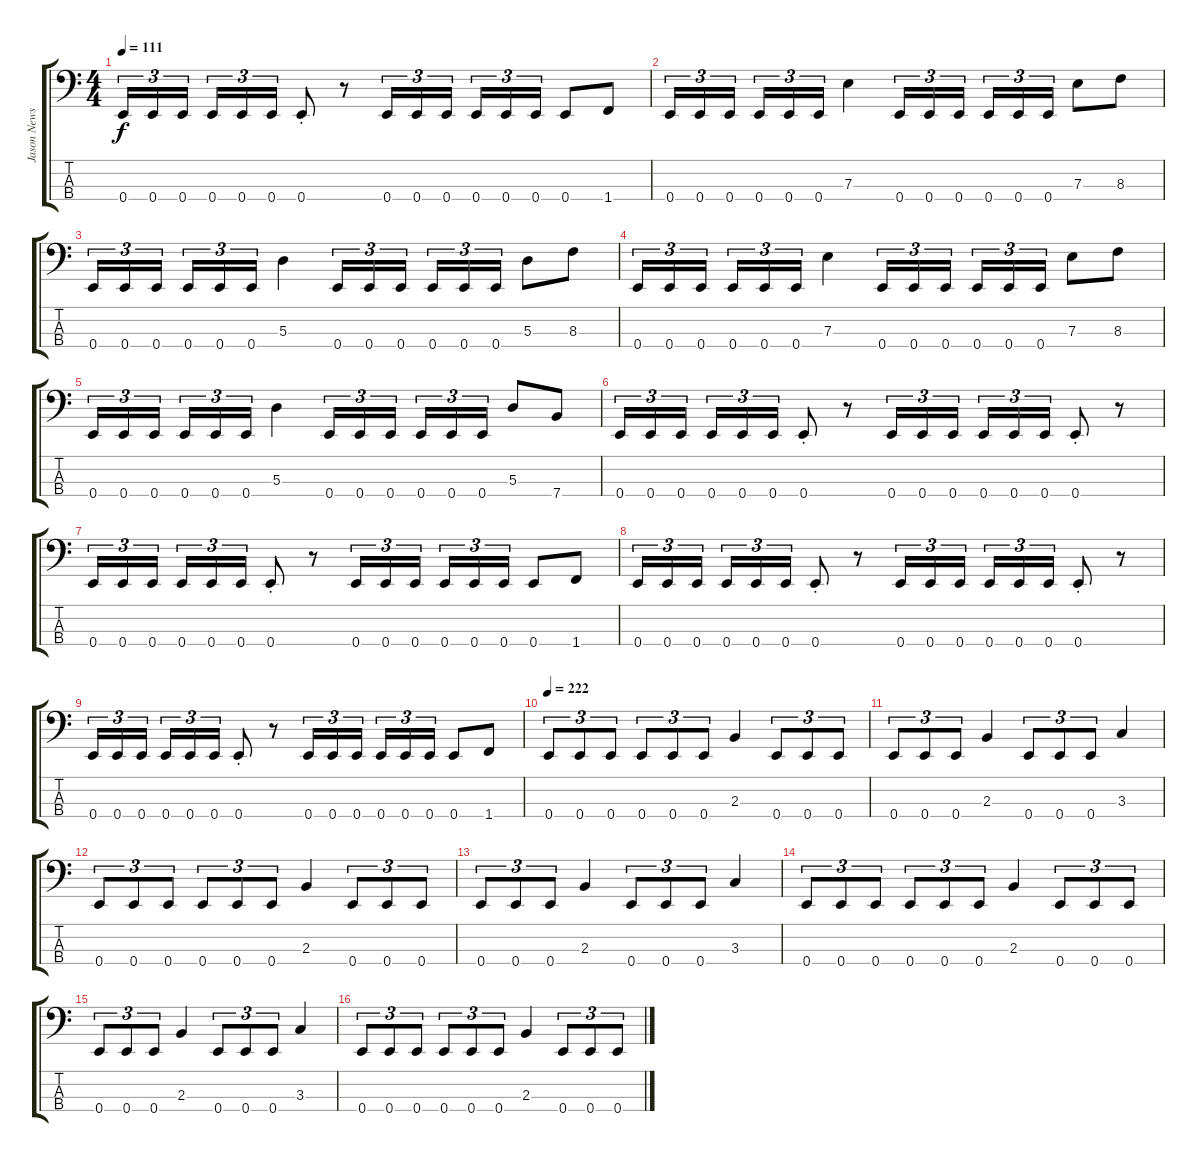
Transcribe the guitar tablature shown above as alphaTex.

\track ("Jason Newsted" "Jason News") {instrument electricbasspick}
\staff {score tabs}
\tuning (G2 D2 A1 E1) {hide}
\ts (4 4)
\tempo 111
\clef f4
\ks c
0.4.16{tu (3 2) dy f} 0.4.16{tu (3 2)} 0.4.16{tu (3 2) beam splitsecondary} 0.4.16{tu (3 2)} 0.4.16{tu (3 2)} 0.4.16{tu (3 2)} 0.4{st}.8 r.8 0.4.16{tu (3 2)} 0.4.16{tu (3 2)} 0.4.16{tu (3 2) beam splitsecondary} 0.4.16{tu (3 2)} 0.4.16{tu (3 2)} 0.4.16{tu (3 2)} 0.4.8 1.4.8 |
0.4.16{tu (3 2)} 0.4.16{tu (3 2)} 0.4.16{tu (3 2) beam splitsecondary} 0.4.16{tu (3 2)} 0.4.16{tu (3 2)} 0.4.16{tu (3 2)} 7.3.4 0.4.16{tu (3 2)} 0.4.16{tu (3 2)} 0.4.16{tu (3 2) beam splitsecondary} 0.4.16{tu (3 2)} 0.4.16{tu (3 2)} 0.4.16{tu (3 2)} 7.3.8 8.3.8 |
0.4.16{tu (3 2)} 0.4.16{tu (3 2)} 0.4.16{tu (3 2) beam splitsecondary} 0.4.16{tu (3 2)} 0.4.16{tu (3 2)} 0.4.16{tu (3 2)} 5.3.4 0.4.16{tu (3 2)} 0.4.16{tu (3 2)} 0.4.16{tu (3 2) beam splitsecondary} 0.4.16{tu (3 2)} 0.4.16{tu (3 2)} 0.4.16{tu (3 2)} 5.3.8 8.3.8 |
0.4.16{tu (3 2)} 0.4.16{tu (3 2)} 0.4.16{tu (3 2) beam splitsecondary} 0.4.16{tu (3 2)} 0.4.16{tu (3 2)} 0.4.16{tu (3 2)} 7.3.4 0.4.16{tu (3 2)} 0.4.16{tu (3 2)} 0.4.16{tu (3 2) beam splitsecondary} 0.4.16{tu (3 2)} 0.4.16{tu (3 2)} 0.4.16{tu (3 2)} 7.3.8 8.3.8 |
0.4.16{tu (3 2)} 0.4.16{tu (3 2)} 0.4.16{tu (3 2) beam splitsecondary} 0.4.16{tu (3 2)} 0.4.16{tu (3 2)} 0.4.16{tu (3 2)} 5.3.4 0.4.16{tu (3 2)} 0.4.16{tu (3 2)} 0.4.16{tu (3 2) beam splitsecondary} 0.4.16{tu (3 2)} 0.4.16{tu (3 2)} 0.4.16{tu (3 2)} 5.3.8 7.4.8 |
0.4.16{tu (3 2)} 0.4.16{tu (3 2)} 0.4.16{tu (3 2) beam splitsecondary} 0.4.16{tu (3 2)} 0.4.16{tu (3 2)} 0.4.16{tu (3 2)} 0.4{st}.8 r.8 0.4.16{tu (3 2)} 0.4.16{tu (3 2)} 0.4.16{tu (3 2) beam splitsecondary} 0.4.16{tu (3 2)} 0.4.16{tu (3 2)} 0.4.16{tu (3 2)} 0.4{st}.8 r.8 |
0.4.16{tu (3 2)} 0.4.16{tu (3 2)} 0.4.16{tu (3 2) beam splitsecondary} 0.4.16{tu (3 2)} 0.4.16{tu (3 2)} 0.4.16{tu (3 2)} 0.4{st}.8 r.8 0.4.16{tu (3 2)} 0.4.16{tu (3 2)} 0.4.16{tu (3 2) beam splitsecondary} 0.4.16{tu (3 2)} 0.4.16{tu (3 2)} 0.4.16{tu (3 2)} 0.4.8 1.4.8 |
0.4.16{tu (3 2)} 0.4.16{tu (3 2)} 0.4.16{tu (3 2) beam splitsecondary} 0.4.16{tu (3 2)} 0.4.16{tu (3 2)} 0.4.16{tu (3 2)} 0.4{st}.8 r.8 0.4.16{tu (3 2)} 0.4.16{tu (3 2)} 0.4.16{tu (3 2) beam splitsecondary} 0.4.16{tu (3 2)} 0.4.16{tu (3 2)} 0.4.16{tu (3 2)} 0.4{st}.8 r.8 |
0.4.16{tu (3 2)} 0.4.16{tu (3 2)} 0.4.16{tu (3 2) beam splitsecondary} 0.4.16{tu (3 2)} 0.4.16{tu (3 2)} 0.4.16{tu (3 2)} 0.4{st}.8 r.8 0.4.16{tu (3 2)} 0.4.16{tu (3 2)} 0.4.16{tu (3 2) beam splitsecondary} 0.4.16{tu (3 2)} 0.4.16{tu (3 2)} 0.4.16{tu (3 2)} 0.4.8 1.4.8 |
\tempo 222
0.4.8{tu (3 2)} 0.4.8{tu (3 2)} 0.4.8{tu (3 2)} 0.4.8{tu (3 2)} 0.4.8{tu (3 2)} 0.4.8{tu (3 2)} 2.3.4 0.4.8{tu (3 2)} 0.4.8{tu (3 2)} 0.4.8{tu (3 2)} |
0.4.8{tu (3 2)} 0.4.8{tu (3 2)} 0.4.8{tu (3 2)} 2.3.4 0.4.8{tu (3 2)} 0.4.8{tu (3 2)} 0.4.8{tu (3 2)} 3.3.4 |
0.4.8{tu (3 2)} 0.4.8{tu (3 2)} 0.4.8{tu (3 2)} 0.4.8{tu (3 2)} 0.4.8{tu (3 2)} 0.4.8{tu (3 2)} 2.3.4 0.4.8{tu (3 2)} 0.4.8{tu (3 2)} 0.4.8{tu (3 2)} |
0.4.8{tu (3 2)} 0.4.8{tu (3 2)} 0.4.8{tu (3 2)} 2.3.4 0.4.8{tu (3 2)} 0.4.8{tu (3 2)} 0.4.8{tu (3 2)} 3.3.4 |
0.4.8{tu (3 2)} 0.4.8{tu (3 2)} 0.4.8{tu (3 2)} 0.4.8{tu (3 2)} 0.4.8{tu (3 2)} 0.4.8{tu (3 2)} 2.3.4 0.4.8{tu (3 2)} 0.4.8{tu (3 2)} 0.4.8{tu (3 2)} |
0.4.8{tu (3 2)} 0.4.8{tu (3 2)} 0.4.8{tu (3 2)} 2.3.4 0.4.8{tu (3 2)} 0.4.8{tu (3 2)} 0.4.8{tu (3 2)} 3.3.4 |
0.4.8{tu (3 2)} 0.4.8{tu (3 2)} 0.4.8{tu (3 2)} 0.4.8{tu (3 2)} 0.4.8{tu (3 2)} 0.4.8{tu (3 2)} 2.3.4 0.4.8{tu (3 2)} 0.4.8{tu (3 2)} 0.4.8{tu (3 2)}
